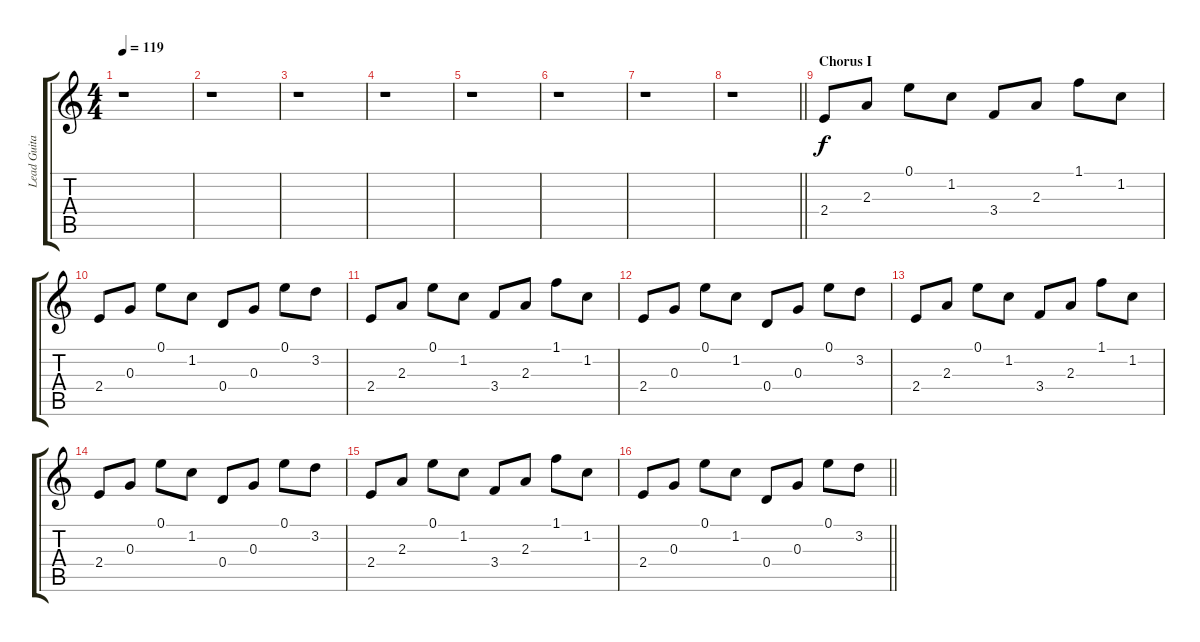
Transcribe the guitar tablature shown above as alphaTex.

\track ("Lead Guitar" "Lead Guita") {instrument overdrivenguitar}
\staff {score tabs}
\tuning (E4 B3 G3 D3 A2 E2) {hide}
\ts (4 4)
\tempo 119
\clef g2
\ks c
r.1{dy f} |
r.1 |
r.1 |
r.1 |
r.1 |
r.1 |
r.1 |
\barLineRight lightlight
r.1 |
\section ("" "Chorus I")
2.4.8 2.3.8 0.1.8 1.2.8 3.4.8 2.3.8 1.1.8 1.2.8 |
2.4.8 0.3.8 0.1.8 1.2.8 0.4.8 0.3.8 0.1.8 3.2.8 |
2.4.8 2.3.8 0.1.8 1.2.8 3.4.8 2.3.8 1.1.8 1.2.8 |
2.4.8 0.3.8 0.1.8 1.2.8 0.4.8 0.3.8 0.1.8 3.2.8 |
2.4.8 2.3.8 0.1.8 1.2.8 3.4.8 2.3.8 1.1.8 1.2.8 |
2.4.8 0.3.8 0.1.8 1.2.8 0.4.8 0.3.8 0.1.8 3.2.8 |
2.4.8 2.3.8 0.1.8 1.2.8 3.4.8 2.3.8 1.1.8 1.2.8 |
\barLineRight lightlight
2.4.8 0.3.8 0.1.8 1.2.8 0.4.8 0.3.8 0.1.8 3.2.8
